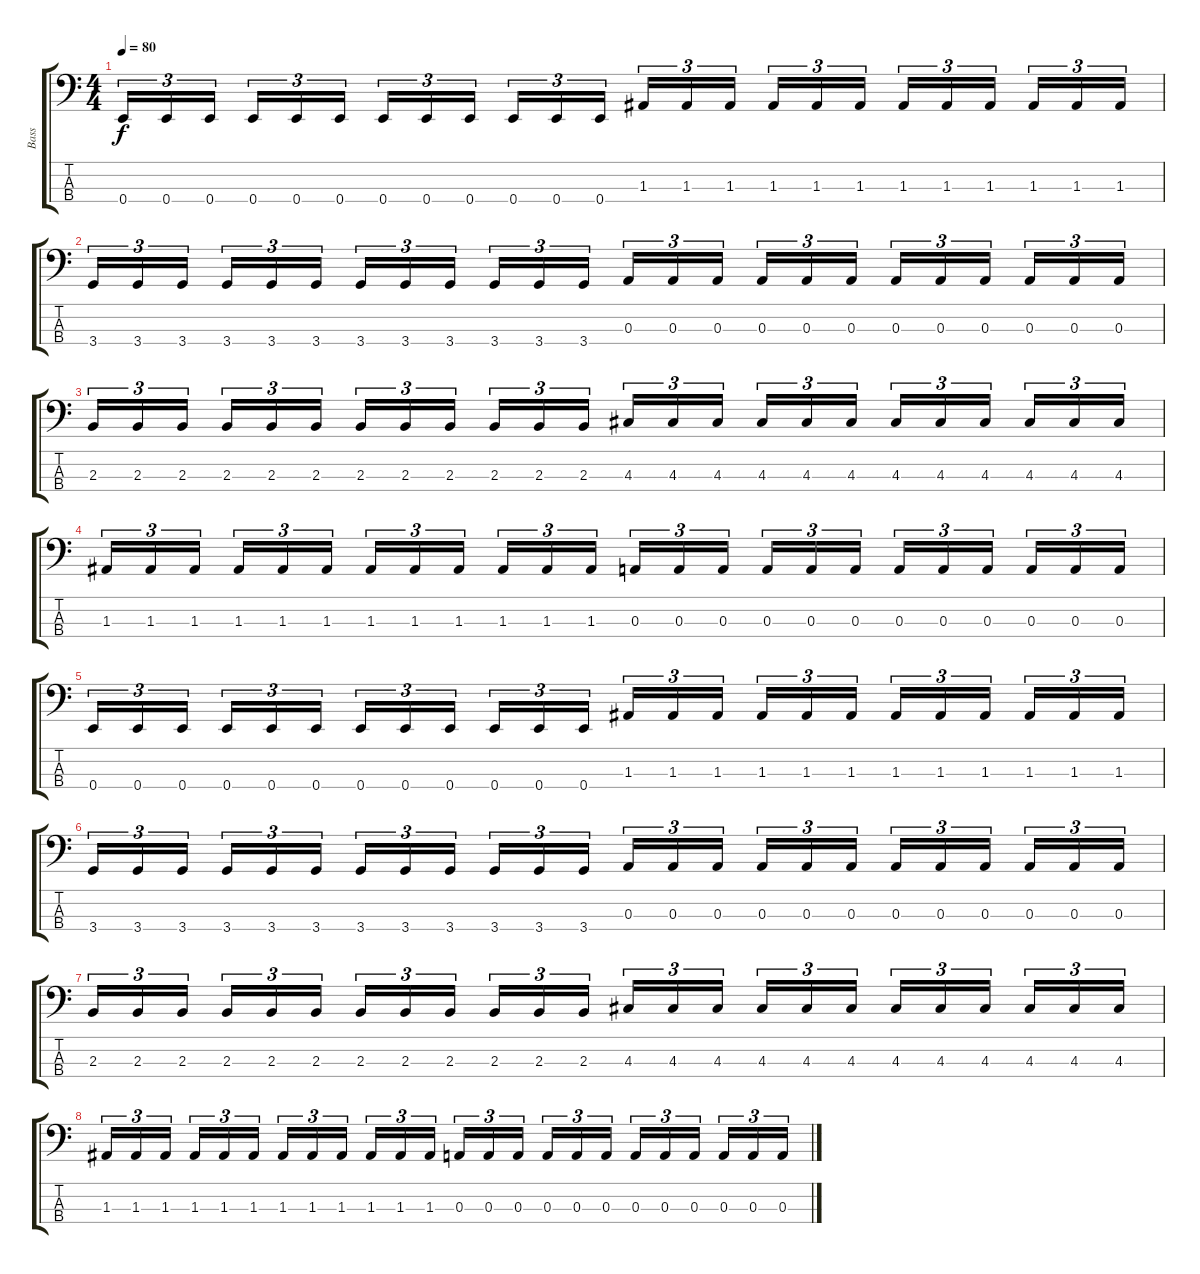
\track ("Bass" "Bass") {instrument electricbassfinger}
\staff {score tabs}
\tuning (G2 D2 A1 E1) {hide}
\ts (4 4)
\tempo 80
\clef f4
\ks c
0.4.16{tu (3 2) dy f volume 16} 0.4.16{tu (3 2)} 0.4.16{tu (3 2) beam splitsecondary} 0.4.16{tu (3 2)} 0.4.16{tu (3 2)} 0.4.16{tu (3 2)} 0.4.16{tu (3 2)} 0.4.16{tu (3 2)} 0.4.16{tu (3 2) beam splitsecondary} 0.4.16{tu (3 2)} 0.4.16{tu (3 2)} 0.4.16{tu (3 2)} 1.3.16{tu (3 2)} 1.3.16{tu (3 2)} 1.3.16{tu (3 2) beam splitsecondary} 1.3.16{tu (3 2)} 1.3.16{tu (3 2)} 1.3.16{tu (3 2)} 1.3.16{tu (3 2)} 1.3.16{tu (3 2)} 1.3.16{tu (3 2) beam splitsecondary} 1.3.16{tu (3 2)} 1.3.16{tu (3 2)} 1.3.16{tu (3 2)} |
3.4.16{tu (3 2)} 3.4.16{tu (3 2)} 3.4.16{tu (3 2) beam splitsecondary} 3.4.16{tu (3 2)} 3.4.16{tu (3 2)} 3.4.16{tu (3 2)} 3.4.16{tu (3 2)} 3.4.16{tu (3 2)} 3.4.16{tu (3 2) beam splitsecondary} 3.4.16{tu (3 2)} 3.4.16{tu (3 2)} 3.4.16{tu (3 2)} 0.3.16{tu (3 2)} 0.3.16{tu (3 2)} 0.3.16{tu (3 2) beam splitsecondary} 0.3.16{tu (3 2)} 0.3.16{tu (3 2)} 0.3.16{tu (3 2)} 0.3.16{tu (3 2)} 0.3.16{tu (3 2)} 0.3.16{tu (3 2) beam splitsecondary} 0.3.16{tu (3 2)} 0.3.16{tu (3 2)} 0.3.16{tu (3 2)} |
2.3.16{tu (3 2)} 2.3.16{tu (3 2)} 2.3.16{tu (3 2) beam splitsecondary} 2.3.16{tu (3 2)} 2.3.16{tu (3 2)} 2.3.16{tu (3 2)} 2.3.16{tu (3 2)} 2.3.16{tu (3 2)} 2.3.16{tu (3 2) beam splitsecondary} 2.3.16{tu (3 2)} 2.3.16{tu (3 2)} 2.3.16{tu (3 2)} 4.3.16{tu (3 2)} 4.3.16{tu (3 2)} 4.3.16{tu (3 2) beam splitsecondary} 4.3.16{tu (3 2)} 4.3.16{tu (3 2)} 4.3.16{tu (3 2)} 4.3.16{tu (3 2)} 4.3.16{tu (3 2)} 4.3.16{tu (3 2) beam splitsecondary} 4.3.16{tu (3 2)} 4.3.16{tu (3 2)} 4.3.16{tu (3 2)} |
1.3.16{tu (3 2)} 1.3.16{tu (3 2)} 1.3.16{tu (3 2) beam splitsecondary} 1.3.16{tu (3 2)} 1.3.16{tu (3 2)} 1.3.16{tu (3 2)} 1.3.16{tu (3 2)} 1.3.16{tu (3 2)} 1.3.16{tu (3 2) beam splitsecondary} 1.3.16{tu (3 2)} 1.3.16{tu (3 2)} 1.3.16{tu (3 2)} 0.3.16{tu (3 2)} 0.3.16{tu (3 2)} 0.3.16{tu (3 2) beam splitsecondary} 0.3.16{tu (3 2)} 0.3.16{tu (3 2)} 0.3.16{tu (3 2)} 0.3.16{tu (3 2)} 0.3.16{tu (3 2)} 0.3.16{tu (3 2) beam splitsecondary} 0.3.16{tu (3 2)} 0.3.16{tu (3 2)} 0.3.16{tu (3 2)} |
0.4.16{tu (3 2)} 0.4.16{tu (3 2)} 0.4.16{tu (3 2) beam splitsecondary} 0.4.16{tu (3 2)} 0.4.16{tu (3 2)} 0.4.16{tu (3 2)} 0.4.16{tu (3 2)} 0.4.16{tu (3 2)} 0.4.16{tu (3 2) beam splitsecondary} 0.4.16{tu (3 2)} 0.4.16{tu (3 2)} 0.4.16{tu (3 2)} 1.3.16{tu (3 2)} 1.3.16{tu (3 2)} 1.3.16{tu (3 2) beam splitsecondary} 1.3.16{tu (3 2)} 1.3.16{tu (3 2)} 1.3.16{tu (3 2)} 1.3.16{tu (3 2)} 1.3.16{tu (3 2)} 1.3.16{tu (3 2) beam splitsecondary} 1.3.16{tu (3 2)} 1.3.16{tu (3 2)} 1.3.16{tu (3 2)} |
3.4.16{tu (3 2)} 3.4.16{tu (3 2)} 3.4.16{tu (3 2) beam splitsecondary} 3.4.16{tu (3 2)} 3.4.16{tu (3 2)} 3.4.16{tu (3 2)} 3.4.16{tu (3 2)} 3.4.16{tu (3 2)} 3.4.16{tu (3 2) beam splitsecondary} 3.4.16{tu (3 2)} 3.4.16{tu (3 2)} 3.4.16{tu (3 2)} 0.3.16{tu (3 2)} 0.3.16{tu (3 2)} 0.3.16{tu (3 2) beam splitsecondary} 0.3.16{tu (3 2)} 0.3.16{tu (3 2)} 0.3.16{tu (3 2)} 0.3.16{tu (3 2)} 0.3.16{tu (3 2)} 0.3.16{tu (3 2) beam splitsecondary} 0.3.16{tu (3 2)} 0.3.16{tu (3 2)} 0.3.16{tu (3 2)} |
2.3.16{tu (3 2)} 2.3.16{tu (3 2)} 2.3.16{tu (3 2) beam splitsecondary} 2.3.16{tu (3 2)} 2.3.16{tu (3 2)} 2.3.16{tu (3 2)} 2.3.16{tu (3 2)} 2.3.16{tu (3 2)} 2.3.16{tu (3 2) beam splitsecondary} 2.3.16{tu (3 2)} 2.3.16{tu (3 2)} 2.3.16{tu (3 2)} 4.3.16{tu (3 2)} 4.3.16{tu (3 2)} 4.3.16{tu (3 2) beam splitsecondary} 4.3.16{tu (3 2)} 4.3.16{tu (3 2)} 4.3.16{tu (3 2)} 4.3.16{tu (3 2)} 4.3.16{tu (3 2)} 4.3.16{tu (3 2) beam splitsecondary} 4.3.16{tu (3 2)} 4.3.16{tu (3 2)} 4.3.16{tu (3 2)} |
1.3.16{tu (3 2)} 1.3.16{tu (3 2)} 1.3.16{tu (3 2) beam splitsecondary} 1.3.16{tu (3 2)} 1.3.16{tu (3 2)} 1.3.16{tu (3 2)} 1.3.16{tu (3 2)} 1.3.16{tu (3 2)} 1.3.16{tu (3 2) beam splitsecondary} 1.3.16{tu (3 2)} 1.3.16{tu (3 2)} 1.3.16{tu (3 2)} 0.3.16{tu (3 2)} 0.3.16{tu (3 2)} 0.3.16{tu (3 2) beam splitsecondary} 0.3.16{tu (3 2)} 0.3.16{tu (3 2)} 0.3.16{tu (3 2)} 0.3.16{tu (3 2)} 0.3.16{tu (3 2)} 0.3.16{tu (3 2) beam splitsecondary} 0.3.16{tu (3 2)} 0.3.16{tu (3 2)} 0.3.16{tu (3 2)}
